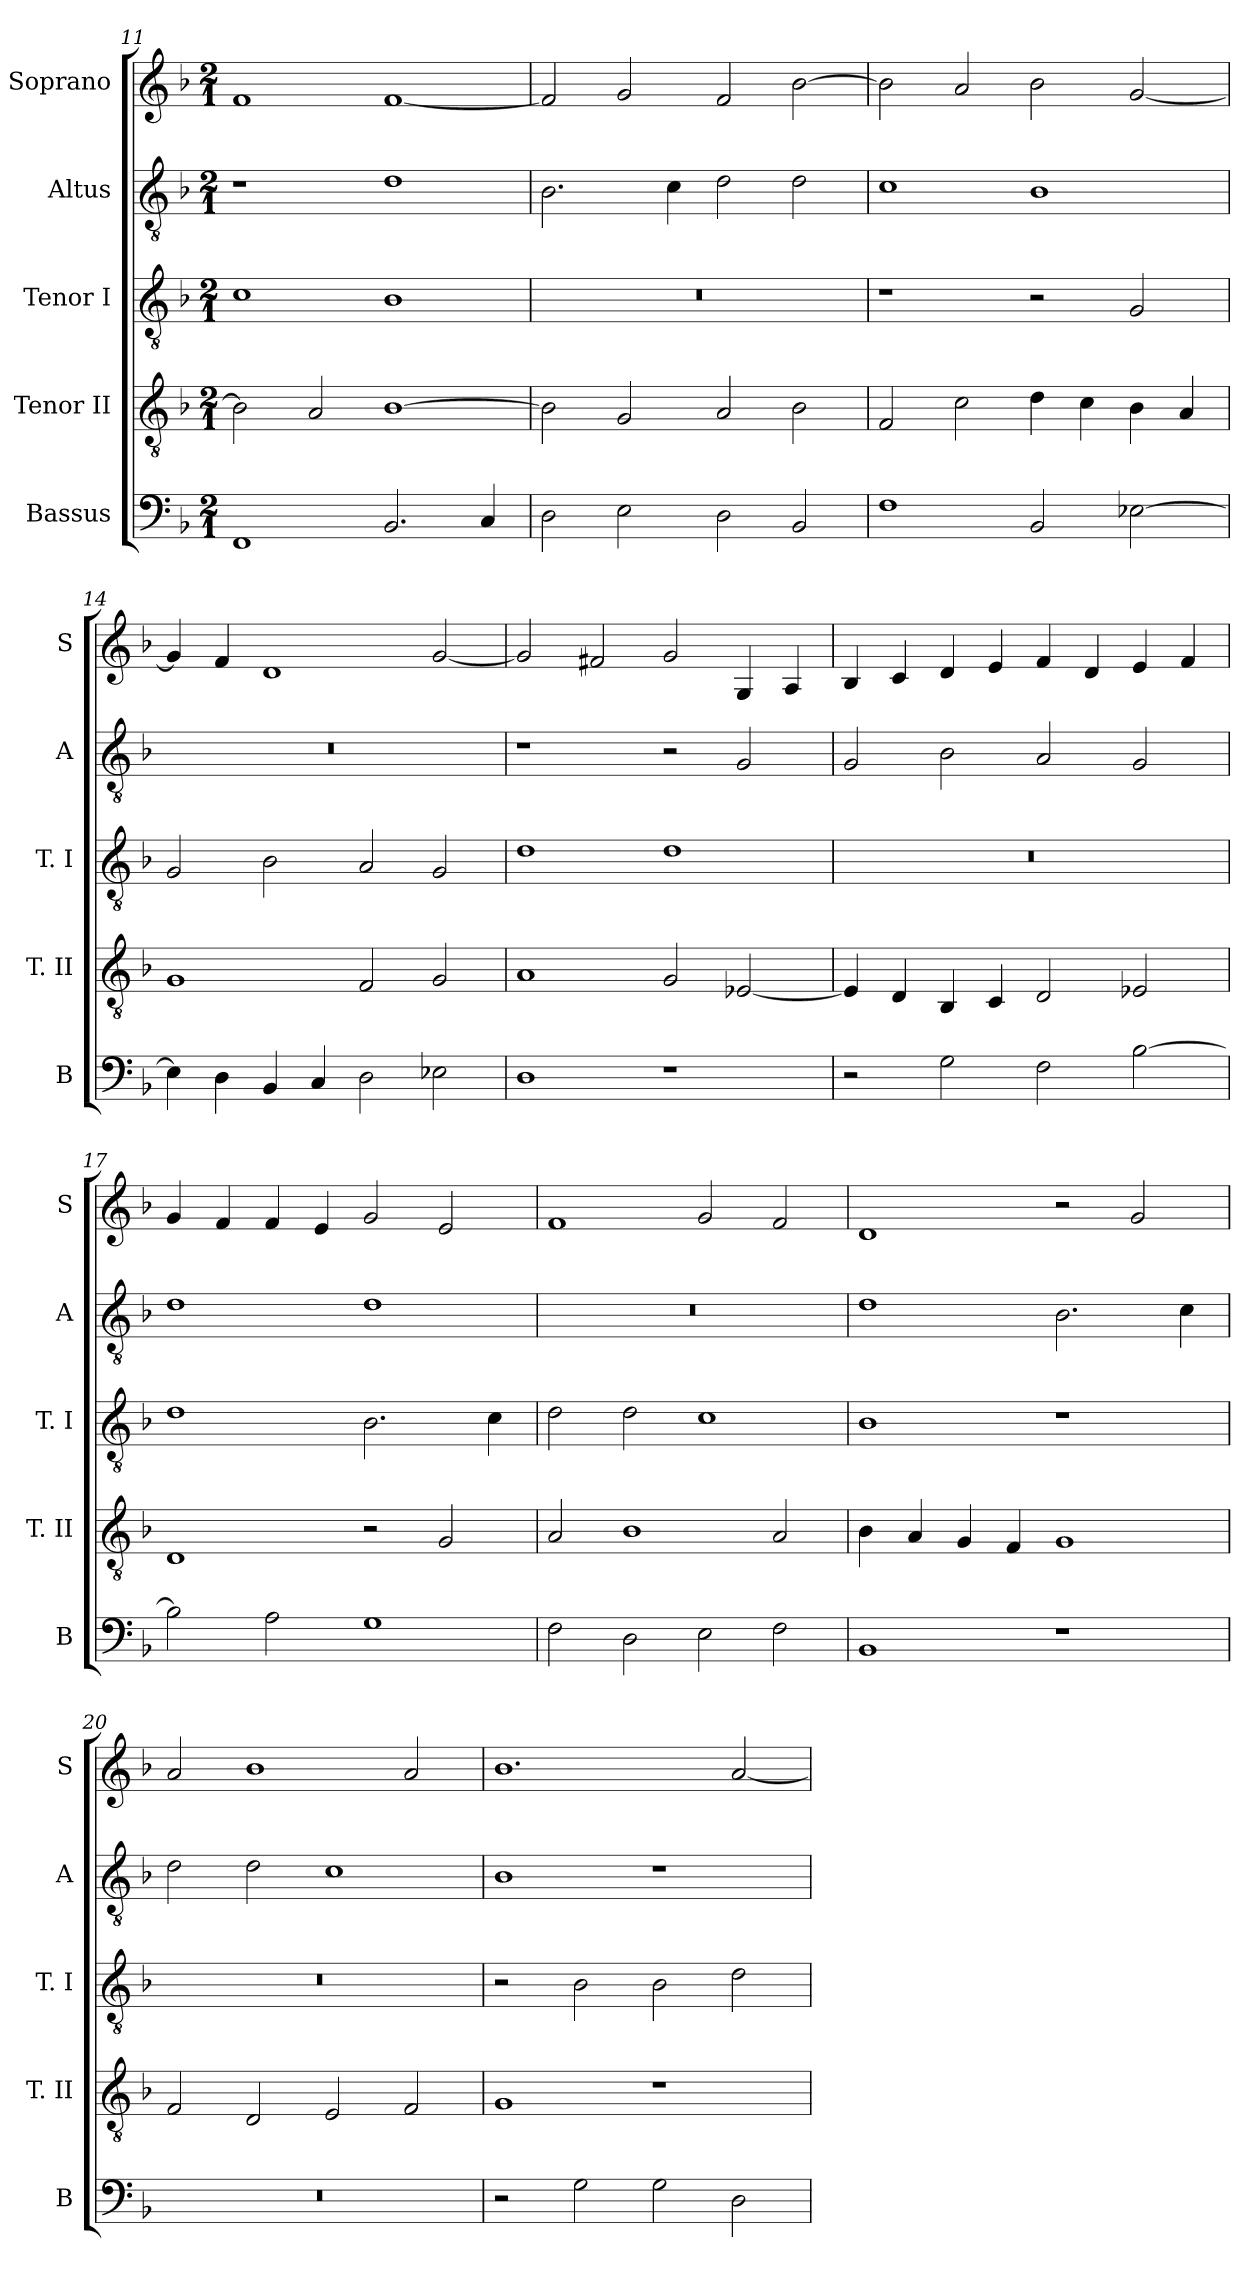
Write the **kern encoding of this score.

**kern	**kern	**kern	**kern	**kern
*part5	*part4	*part3	*part2	*part1
*staff5	*staff4	*staff3	*staff2	*staff1
*I"Bassus	*I"Tenor II	*I"Tenor I	*I"Altus	*I"Soprano
*I'B	*I'T. II	*I'T. I	*I'A	*I'S
*clefF4	*clefGv2	*clefGv2	*clefGv2	*clefG2
*k[b-]	*k[b-]	*k[b-]	*k[b-]	*k[b-]
*F:	*F:	*F:	*F:	*F:
*M2/1	*M2/1	*M2/1	*M2/1	*M2/1
=11	=11	=11	=11	=11
1FF	2B-]	1c	1r	1f
.	2A	.	.	.
2.BB-	[1B-	1B-	1d	[1f
4C	.	.	.	.
=12	=12	=12	=12	=12
2D	2B-]	0r	2.B-	2f]
2E	2G	.	.	2g
.	.	.	4c	.
2D	2A	.	2d	2f
2BB-	2B-	.	2d	[2b-
=13	=13	=13	=13	=13
1F	2F	1r	1c	2b-]
.	2c	.	.	2a
2BB-	4d	2r	1B-	2b-
.	4c	.	.	.
[2E-X	4B-	2G	.	[2g
.	4A	.	.	.
=14	=14	=14	=14	=14
4E-]	1G	2G	0r	4g]
4D	.	.	.	4f
4BB-	.	2B-	.	1d
4C	.	.	.	.
2D	2F	2A	.	.
2E-X	2G	2G	.	[2g
=15	=15	=15	=15	=15
1D	1A	1d	1r	2g]
.	.	.	.	2f#X
1r	2G	1d	2r	2g
.	[2E-X	.	2G	4G
.	.	.	.	4A
=16	=16	=16	=16	=16
2r	4E-]	0r	2G	4B-
.	4D	.	.	4c
2G	4BB-	.	2B-	4d
.	4C	.	.	4e
2F	2D	.	2A	4f
.	.	.	.	4d
[2B-	2E-X	.	2G	4e
.	.	.	.	4f
=17	=17	=17	=17	=17
2B-]	1D	1d	1d	4g
.	.	.	.	4f
2A	.	.	.	4f
.	.	.	.	4e
1G	2r	2.B-	1d	2g
.	2G	.	.	2e
.	.	4c	.	.
=18	=18	=18	=18	=18
2F	2A	2d	0r	1f
2D	1B-	2d	.	.
2E	.	1c	.	2g
2F	2A	.	.	2f
=19	=19	=19	=19	=19
1BB-	4B-	1B-	1d	1d
.	4A	.	.	.
.	4G	.	.	.
.	4F	.	.	.
1r	1G	1r	2.B-	2r
.	.	.	.	2g
.	.	.	4c	.
=20	=20	=20	=20	=20
0r	2F	0r	2d	2a
.	2D	.	2d	1b-
.	2E	.	1c	.
.	2F	.	.	2a
=21	=21	=21	=21	=21
2r	1G	2r	1B-	1.b-
2G	.	2B-	.	.
2G	1r	2B-	1r	.
2D	.	2d	.	[2a
=	=	=	=	=
*-	*-	*-	*-	*-
